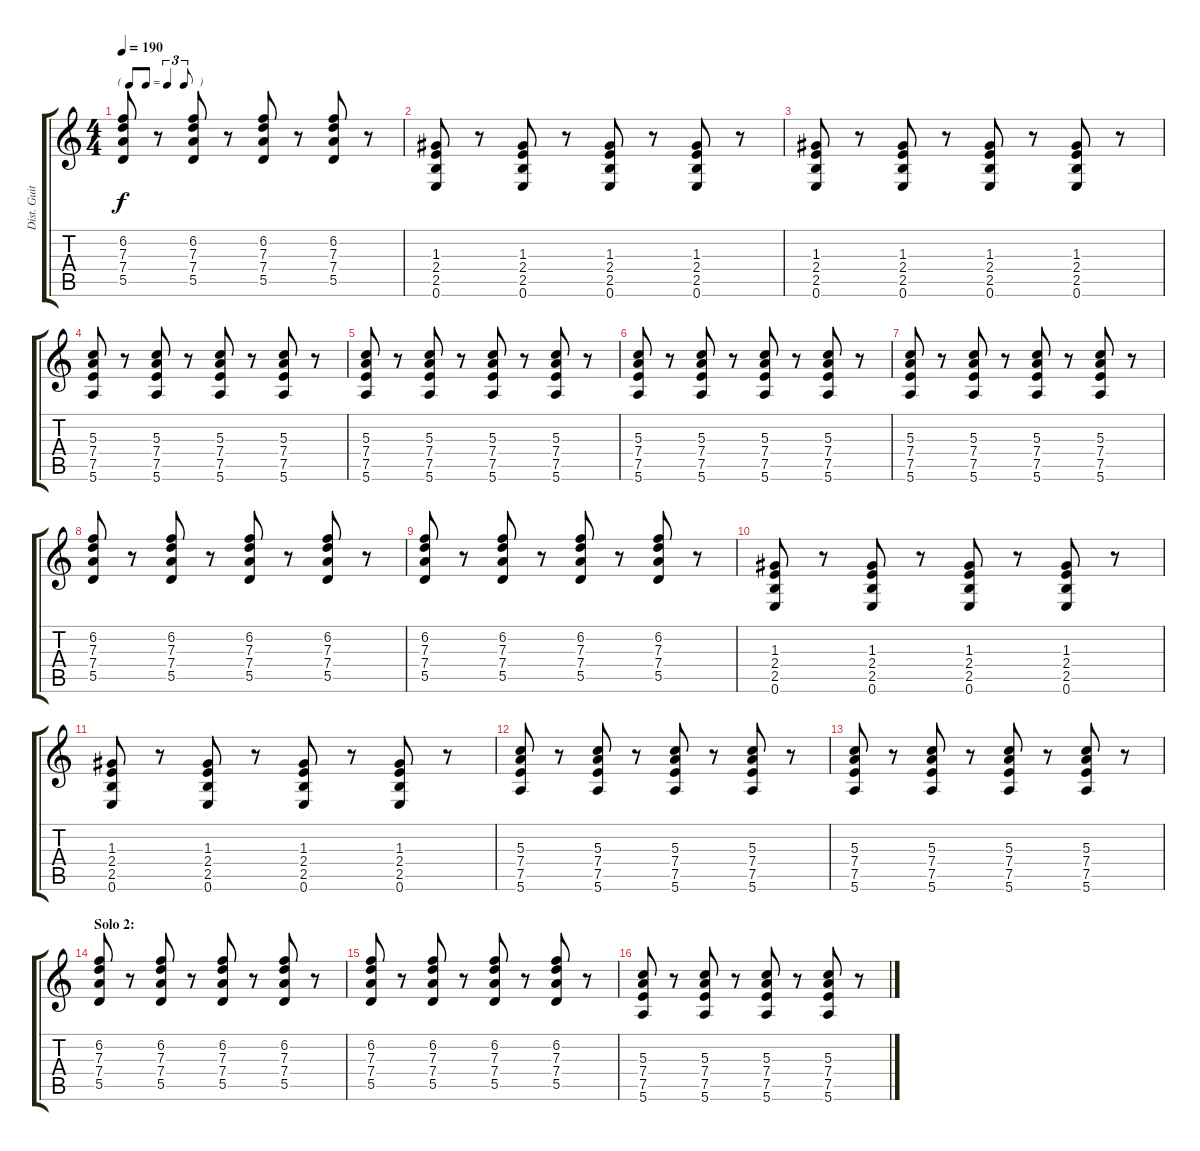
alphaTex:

\track ("Dist. Guitar 2" "Dist. Guit") {instrument overdrivenguitar}
\staff {score tabs}
\tuning (E4 B3 G3 D3 A2 E2) {hide}
\ts (4 4)
\tf triplet8th
\tempo 190
\clef g2
\ks c
(6.2 7.3 7.4 5.5).8{dy f} r.8 (6.2 7.3 7.4 5.5).8 r.8 (6.2 7.3 7.4 5.5).8 r.8 (6.2 7.3 7.4 5.5).8 r.8 |
(1.3 2.4 2.5 0.6).8 r.8 (1.3 2.4 2.5 0.6).8 r.8 (1.3 2.4 2.5 0.6).8 r.8 (1.3 2.4 2.5 0.6).8 r.8 |
(1.3 2.4 2.5 0.6).8 r.8 (1.3 2.4 2.5 0.6).8 r.8 (1.3 2.4 2.5 0.6).8 r.8 (1.3 2.4 2.5 0.6).8 r.8 |
(5.3 7.4 7.5 5.6).8 r.8 (5.3 7.4 7.5 5.6).8 r.8 (5.3 7.4 7.5 5.6).8 r.8 (5.3 7.4 7.5 5.6).8 r.8 |
(5.3 7.4 7.5 5.6).8 r.8 (5.3 7.4 7.5 5.6).8 r.8 (5.3 7.4 7.5 5.6).8 r.8 (5.3 7.4 7.5 5.6).8 r.8 |
(5.3 7.4 7.5 5.6).8 r.8 (5.3 7.4 7.5 5.6).8 r.8 (5.3 7.4 7.5 5.6).8 r.8 (5.3 7.4 7.5 5.6).8 r.8 |
(5.3 7.4 7.5 5.6).8 r.8 (5.3 7.4 7.5 5.6).8 r.8 (5.3 7.4 7.5 5.6).8 r.8 (5.3 7.4 7.5 5.6).8 r.8 |
(6.2 7.3 7.4 5.5).8 r.8 (6.2 7.3 7.4 5.5).8 r.8 (6.2 7.3 7.4 5.5).8 r.8 (6.2 7.3 7.4 5.5).8 r.8 |
(6.2 7.3 7.4 5.5).8 r.8 (6.2 7.3 7.4 5.5).8 r.8 (6.2 7.3 7.4 5.5).8 r.8 (6.2 7.3 7.4 5.5).8 r.8 |
(1.3 2.4 2.5 0.6).8 r.8 (1.3 2.4 2.5 0.6).8 r.8 (1.3 2.4 2.5 0.6).8 r.8 (1.3 2.4 2.5 0.6).8 r.8 |
(1.3 2.4 2.5 0.6).8 r.8 (1.3 2.4 2.5 0.6).8 r.8 (1.3 2.4 2.5 0.6).8 r.8 (1.3 2.4 2.5 0.6).8 r.8 |
(5.3 7.4 7.5 5.6).8 r.8 (5.3 7.4 7.5 5.6).8 r.8 (5.3 7.4 7.5 5.6).8 r.8 (5.3 7.4 7.5 5.6).8 r.8 |
(5.3 7.4 7.5 5.6).8 r.8 (5.3 7.4 7.5 5.6).8 r.8 (5.3 7.4 7.5 5.6).8 r.8 (5.3 7.4 7.5 5.6).8 r.8 |
\section ("" "Solo 2:")
(6.2 7.3 7.4 5.5).8 r.8 (6.2 7.3 7.4 5.5).8 r.8 (6.2 7.3 7.4 5.5).8 r.8 (6.2 7.3 7.4 5.5).8 r.8 |
(6.2 7.3 7.4 5.5).8 r.8 (6.2 7.3 7.4 5.5).8 r.8 (6.2 7.3 7.4 5.5).8 r.8 (6.2 7.3 7.4 5.5).8 r.8 |
(5.3 7.4 7.5 5.6).8 r.8 (5.3 7.4 7.5 5.6).8 r.8 (5.3 7.4 7.5 5.6).8 r.8 (5.3 7.4 7.5 5.6).8 r.8
